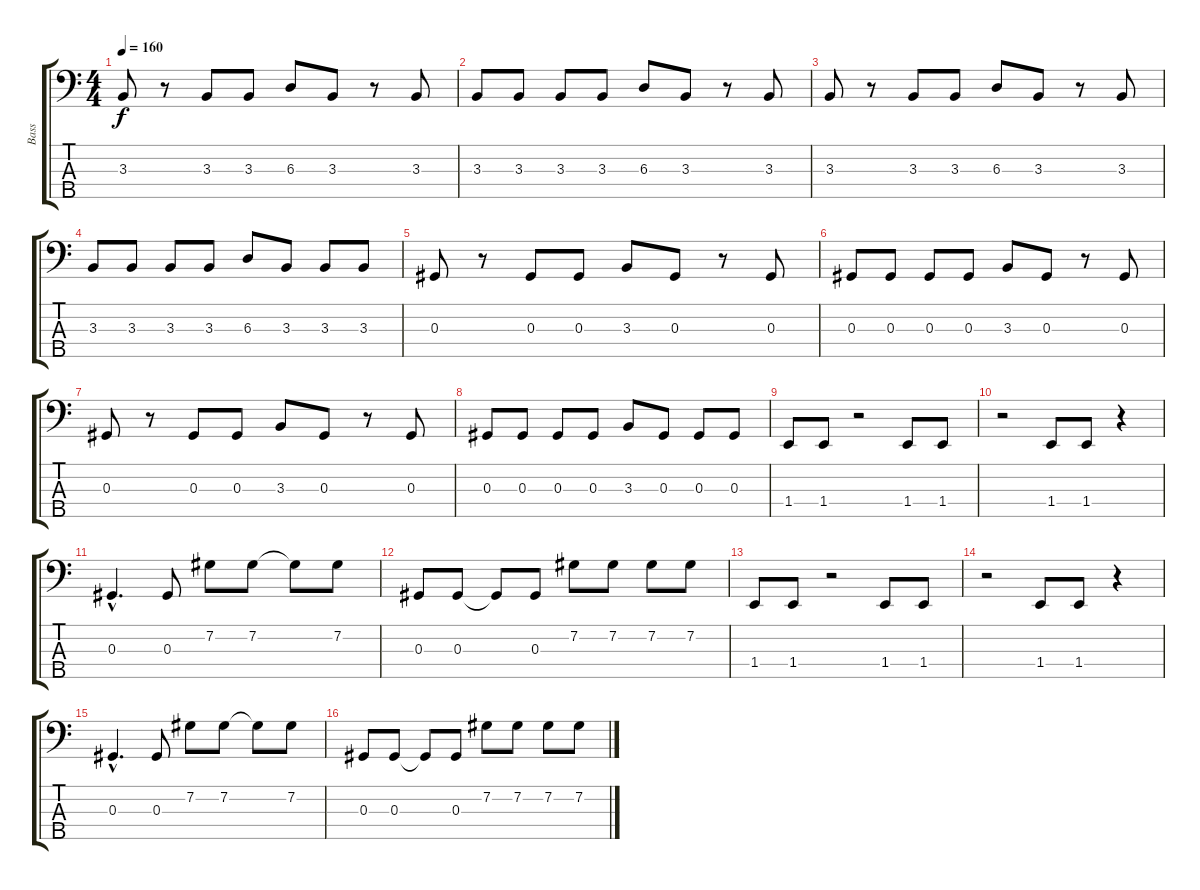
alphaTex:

\track ("Bass" "Bass") {instrument electricbassfinger}
\staff {score tabs}
\tuning (Gb2 Db2 Ab1 Eb1 Bb0) {hide}
\ts (4 4)
\tempo 160
\clef f4
\ks c
3.3.8{dy f} r.8 3.3.8 3.3.8 6.3.8 3.3.8 r.8 3.3.8 |
3.3.8 3.3.8 3.3.8 3.3.8 6.3.8 3.3.8 r.8 3.3.8 |
3.3.8 r.8 3.3.8 3.3.8 6.3.8 3.3.8 r.8 3.3.8 |
3.3.8 3.3.8 3.3.8 3.3.8 6.3.8 3.3.8 3.3.8 3.3.8 |
0.3.8 r.8 0.3.8 0.3.8 3.3.8 0.3.8 r.8 0.3.8 |
0.3.8 0.3.8 0.3.8 0.3.8 3.3.8 0.3.8 r.8 0.3.8 |
0.3.8 r.8 0.3.8 0.3.8 3.3.8 0.3.8 r.8 0.3.8 |
0.3.8 0.3.8 0.3.8 0.3.8 3.3.8 0.3.8 0.3.8 0.3.8 |
1.4.8 1.4.8 r.2 1.4.8 1.4.8 |
r.2 1.4.8 1.4.8 r.4 |
0.3{hac}.4{d} 0.3.8 7.2.8 7.2.8 7.2{t}.8 7.2.8 |
0.3.8 0.3.8 0.3{t}.8 0.3.8 7.2.8 7.2.8 7.2.8 7.2.8 |
1.4.8 1.4.8 r.2 1.4.8 1.4.8 |
r.2 1.4.8 1.4.8 r.4 |
0.3{hac}.4{d} 0.3.8 7.2.8 7.2.8 7.2{t}.8 7.2.8 |
0.3.8 0.3.8 0.3{t}.8 0.3.8 7.2.8 7.2.8 7.2.8 7.2.8
